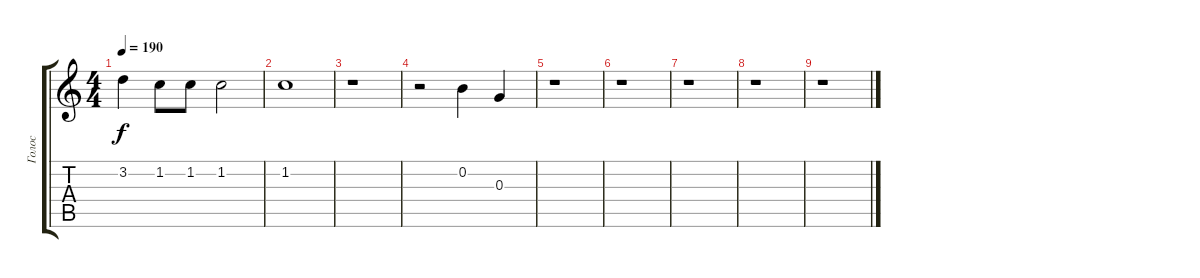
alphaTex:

\track ("Голос" "Голос") {instrument electricguitarjazz}
\staff {score tabs}
\tuning (E4 B3 G3 D3 A2 E2) {hide}
\ts (4 4)
\tempo 190
\clef g2
\ks c
3.2.4{dy f} 1.2.8 1.2.8 1.2.2 |
1.2.1 |
r.1 |
r.2 0.2.4 0.3.4 |
r.1 |
r.1 |
r.1 |
r.1 |
r.1
